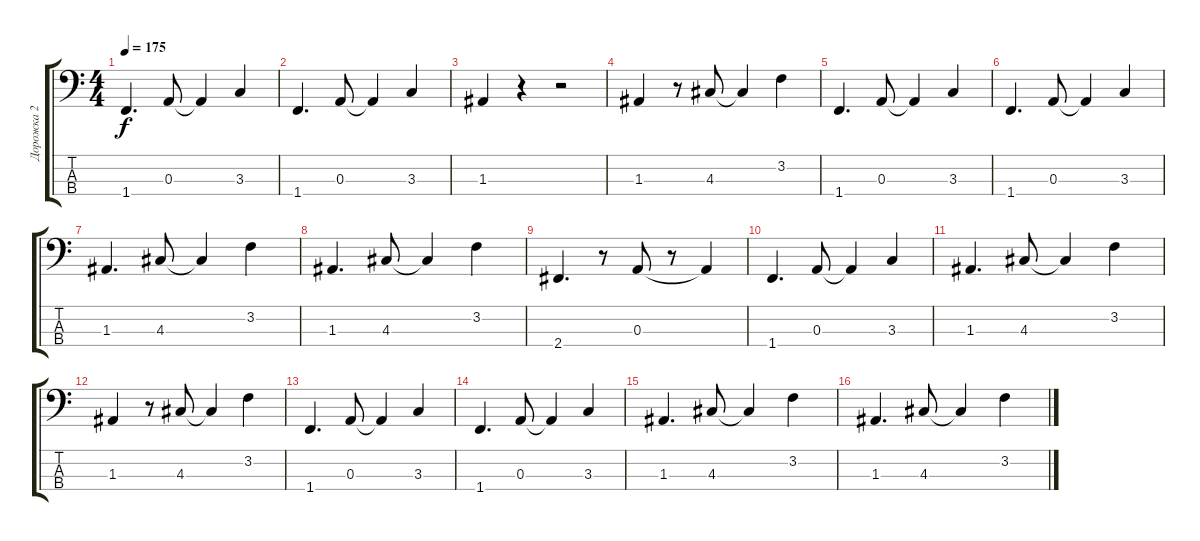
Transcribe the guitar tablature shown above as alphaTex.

\track ("Дорожка 2" "Дорожка 2") {instrument electricbassfinger}
\staff {score tabs}
\tuning (G2 D2 A1 E1) {hide}
\ts (4 4)
\tempo 175
\clef f4
\ks c
1.4.4{d dy f} 0.3.8 0.3{t}.4 3.3.4 |
1.4.4{d} 0.3.8 0.3{t}.4 3.3.4 |
1.3.4 r.4 r.2 |
1.3.4 r.8 4.3.8 4.3{t}.4 3.2.4 |
1.4.4{d} 0.3.8 0.3{t}.4 3.3.4 |
1.4.4{d} 0.3.8 0.3{t}.4 3.3.4 |
1.3.4{d} 4.3.8 4.3{t}.4 3.2.4 |
1.3.4{d} 4.3.8 4.3{t}.4 3.2.4 |
2.4.4{d} r.8 0.3.8 r.8 0.3{t}.4 |
1.4.4{d} 0.3.8 0.3{t}.4 3.3.4 |
1.3.4{d} 4.3.8 4.3{t}.4 3.2.4 |
1.3.4 r.8 4.3.8 4.3{t}.4 3.2.4 |
1.4.4{d} 0.3.8 0.3{t}.4 3.3.4 |
1.4.4{d} 0.3.8 0.3{t}.4 3.3.4 |
1.3.4{d} 4.3.8 4.3{t}.4 3.2.4 |
1.3.4{d} 4.3.8 4.3{t}.4 3.2.4
